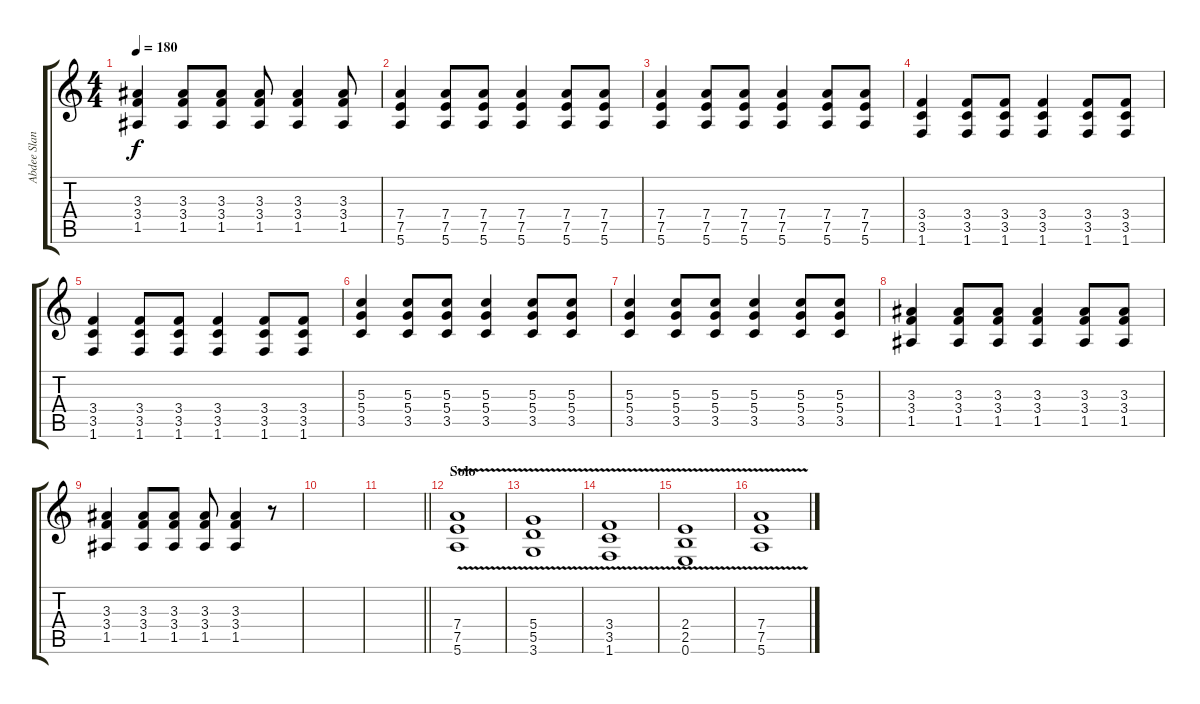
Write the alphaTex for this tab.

\track ("Abdee Slank" "Abdee Slan") {instrument overdrivenguitar}
\staff {score tabs}
\tuning (E4 B3 G3 D3 A2 E2) {hide}
\ts (4 4)
\tempo 180
\clef g2
\ks c
(3.3 3.4 1.5).4{dy f} (3.3 3.4 1.5).8 (3.3 3.4 1.5).8 (3.3 3.4 1.5).8 (3.3 3.4 1.5).4 (3.3 3.4 1.5).8 |
(7.4 7.5 5.6).4 (7.4 7.5 5.6).8 (7.4 7.5 5.6).8 (7.4 7.5 5.6).4 (7.4 7.5 5.6).8 (7.4 7.5 5.6).8 |
(7.4 7.5 5.6).4 (7.4 7.5 5.6).8 (7.4 7.5 5.6).8 (7.4 7.5 5.6).4 (7.4 7.5 5.6).8 (7.4 7.5 5.6).8 |
(3.4 3.5 1.6).4 (3.4 3.5 1.6).8 (3.4 3.5 1.6).8 (3.4 3.5 1.6).4 (3.4 3.5 1.6).8 (3.4 3.5 1.6).8 |
(3.4 3.5 1.6).4 (3.4 3.5 1.6).8 (3.4 3.5 1.6).8 (3.4 3.5 1.6).4 (3.4 3.5 1.6).8 (3.4 3.5 1.6).8 |
(5.3 5.4 3.5).4 (5.3 5.4 3.5).8 (5.3 5.4 3.5).8 (5.3 5.4 3.5).4 (5.3 5.4 3.5).8 (5.3 5.4 3.5).8 |
(5.3 5.4 3.5).4 (5.3 5.4 3.5).8 (5.3 5.4 3.5).8 (5.3 5.4 3.5).4 (5.3 5.4 3.5).8 (5.3 5.4 3.5).8 |
(3.3 3.4 1.5).4 (3.3 3.4 1.5).8 (3.3 3.4 1.5).8 (3.3 3.4 1.5).4 (3.3 3.4 1.5).8 (3.3 3.4 1.5).8 |
(3.3 3.4 1.5).4 (3.3 3.4 1.5).8 (3.3 3.4 1.5).8 (3.3 3.4 1.5).8 (3.3 3.4 1.5).4 r.8 |
|
\barLineRight lightlight
|
\section ("" "Solo")
(7.4{v} 7.5 5.6).1 |
(5.4{v} 5.5 3.6).1 |
(3.4{v} 3.5 1.6).1 |
(2.4{v} 2.5 0.6).1 |
(7.4{v} 7.5 5.6).1
